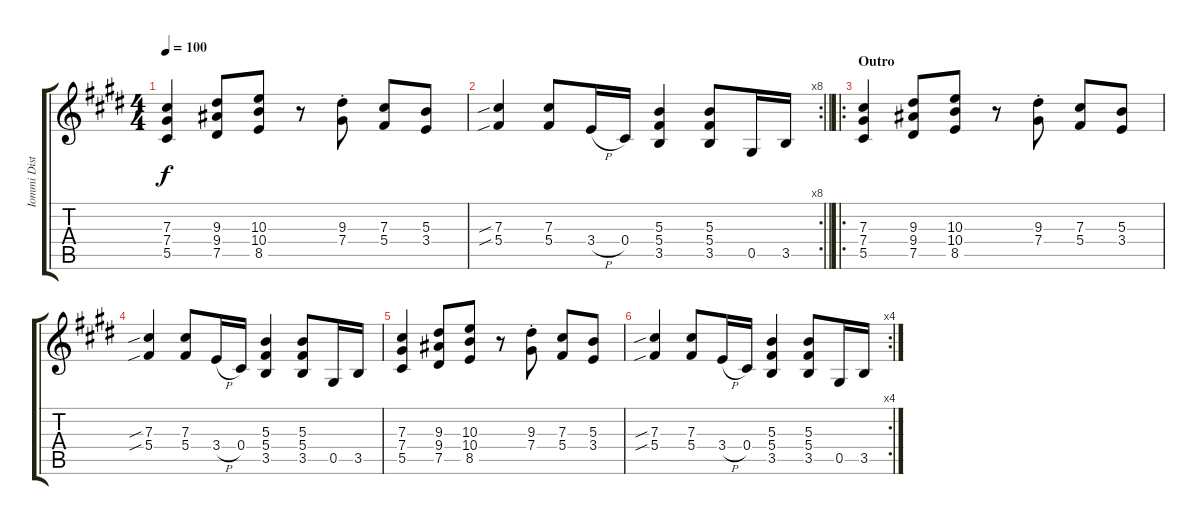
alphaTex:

\track ("Iommi Distortion Rhythm" "Iommi Dist") {instrument distortionguitar}
\staff {score tabs}
\tuning (Eb4 Bb3 Gb3 Db3 Ab2 Eb2) {hide}
\ts (4 4)
\tempo 100
\clef g2
\ks e
(7.3 7.4 5.5).4{dy f} (9.3 9.4 7.5).8 (10.3 10.4 8.5).8 r.8 (9.3{st} 7.4{st}).8 (7.3 5.4).8 (5.3 3.4).8 |
\rc 8
\barLineRight lightlight
(7.3{sib} 5.4{sib}).4 (7.3 5.4).8 3.4{h}.16 0.4.16 (5.3 5.4 3.5).4 (5.3 5.4 3.5).8 0.5.16 3.5.16 |
\ro
\section ("" "Outro")
(7.3 7.4 5.5).4 (9.3 9.4 7.5).8 (10.3 10.4 8.5).8 r.8 (9.3{st} 7.4{st}).8 (7.3 5.4).8 (5.3 3.4).8 |
(7.3{sib} 5.4{sib}).4 (7.3 5.4).8 3.4{h}.16 0.4.16 (5.3 5.4 3.5).4 (5.3 5.4 3.5).8 0.5.16 3.5.16 |
(7.3 7.4 5.5).4 (9.3 9.4 7.5).8 (10.3 10.4 8.5).8 r.8 (9.3{st} 7.4{st}).8 (7.3 5.4).8 (5.3 3.4).8 |
\rc 4
(7.3{sib} 5.4{sib}).4 (7.3 5.4).8 3.4{h}.16 0.4.16 (5.3 5.4 3.5).4 (5.3 5.4 3.5).8 0.5.16 3.5.16
